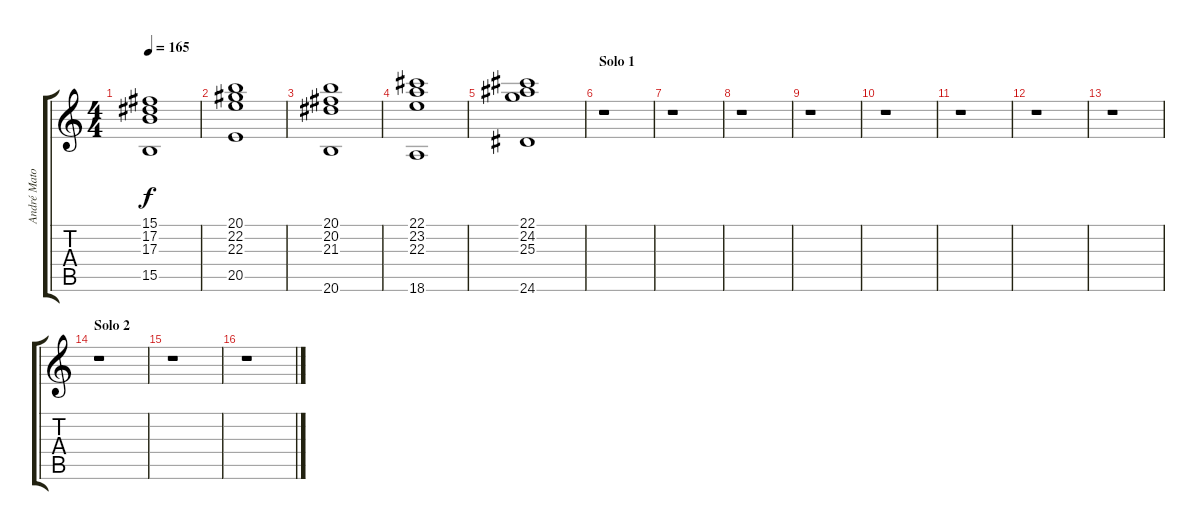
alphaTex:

\track ("André Matos - SynthStrings 1" "André Mato") {instrument stringensemble1}
\staff {score tabs}
\tuning (Eb4 Bb3 Gb3 Db3 Ab2 Eb2) {hide}
\ts (4 4)
\tempo 165
\clef g2
\ks c
(15.1 17.2 17.3 15.5).1{dy f} |
(20.1 22.2 22.3 20.5).1 |
(20.1 20.2 21.3 20.6).1 |
(22.1 23.2 22.3 18.6).1 |
(22.1 24.2 25.3 24.6).1 |
\section ("" "Solo 1")
r.1 |
r.1 |
r.1 |
r.1 |
r.1 |
r.1 |
r.1 |
r.1 |
\section ("" "Solo 2")
r.1 |
r.1 |
r.1
